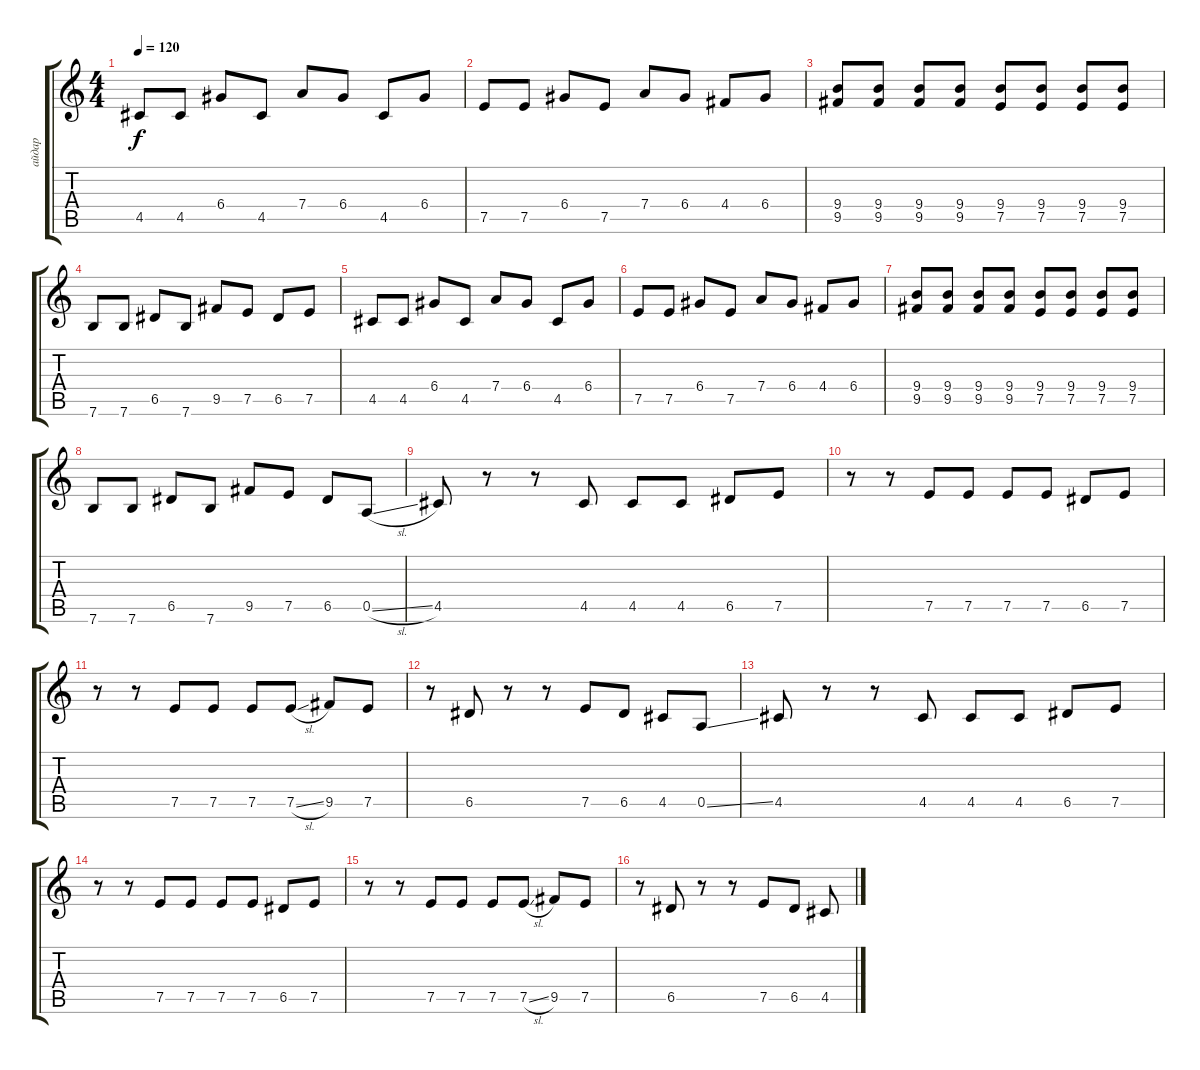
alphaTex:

\track ("айдар" "айдар") {instrument distortionguitar}
\staff {score tabs}
\tuning (E4 B3 G3 D3 A2 E2) {hide}
\ts (4 4)
\tempo 120
\clef g2
\ks c
4.5.8{dy f} 4.5.8 6.4.8 4.5.8 7.4.8 6.4.8 4.5.8 6.4.8 |
7.5.8 7.5.8 6.4.8 7.5.8 7.4.8 6.4.8 4.4.8 6.4.8 |
(9.4 9.5).8 (9.4 9.5).8 (9.4 9.5).8 (9.4 9.5).8 (9.4 7.5).8 (9.4 7.5).8 (9.4 7.5).8 (9.4 7.5).8 |
7.6.8 7.6.8 6.5.8 7.6.8 9.5.8 7.5.8 6.5.8 7.5.8 |
4.5.8 4.5.8 6.4.8 4.5.8 7.4.8 6.4.8 4.5.8 6.4.8 |
7.5.8 7.5.8 6.4.8 7.5.8 7.4.8 6.4.8 4.4.8 6.4.8 |
(9.4 9.5).8 (9.4 9.5).8 (9.4 9.5).8 (9.4 9.5).8 (9.4 7.5).8 (9.4 7.5).8 (9.4 7.5).8 (9.4 7.5).8 |
7.6.8 7.6.8 6.5.8 7.6.8 9.5.8 7.5.8 6.5.8 0.5{sl}.8 |
4.5.8 r.8 r.8 4.5.8 4.5.8 4.5.8 6.5.8 7.5.8 |
r.8 r.8 7.5.8 7.5.8 7.5.8 7.5.8 6.5.8 7.5.8 |
r.8 r.8 7.5.8 7.5.8 7.5.8 7.5{sl}.8 9.5.8 7.5.8 |
r.8 6.5.8 r.8 r.8 7.5.8 6.5.8 4.5.8 0.5{ss}.8 |
4.5.8 r.8 r.8 4.5.8 4.5.8 4.5.8 6.5.8 7.5.8 |
r.8 r.8 7.5.8 7.5.8 7.5.8 7.5.8 6.5.8 7.5.8 |
r.8 r.8 7.5.8 7.5.8 7.5.8 7.5{sl}.8 9.5.8 7.5.8 |
r.8 6.5.8 r.8 r.8 7.5.8 6.5.8 4.5.8
